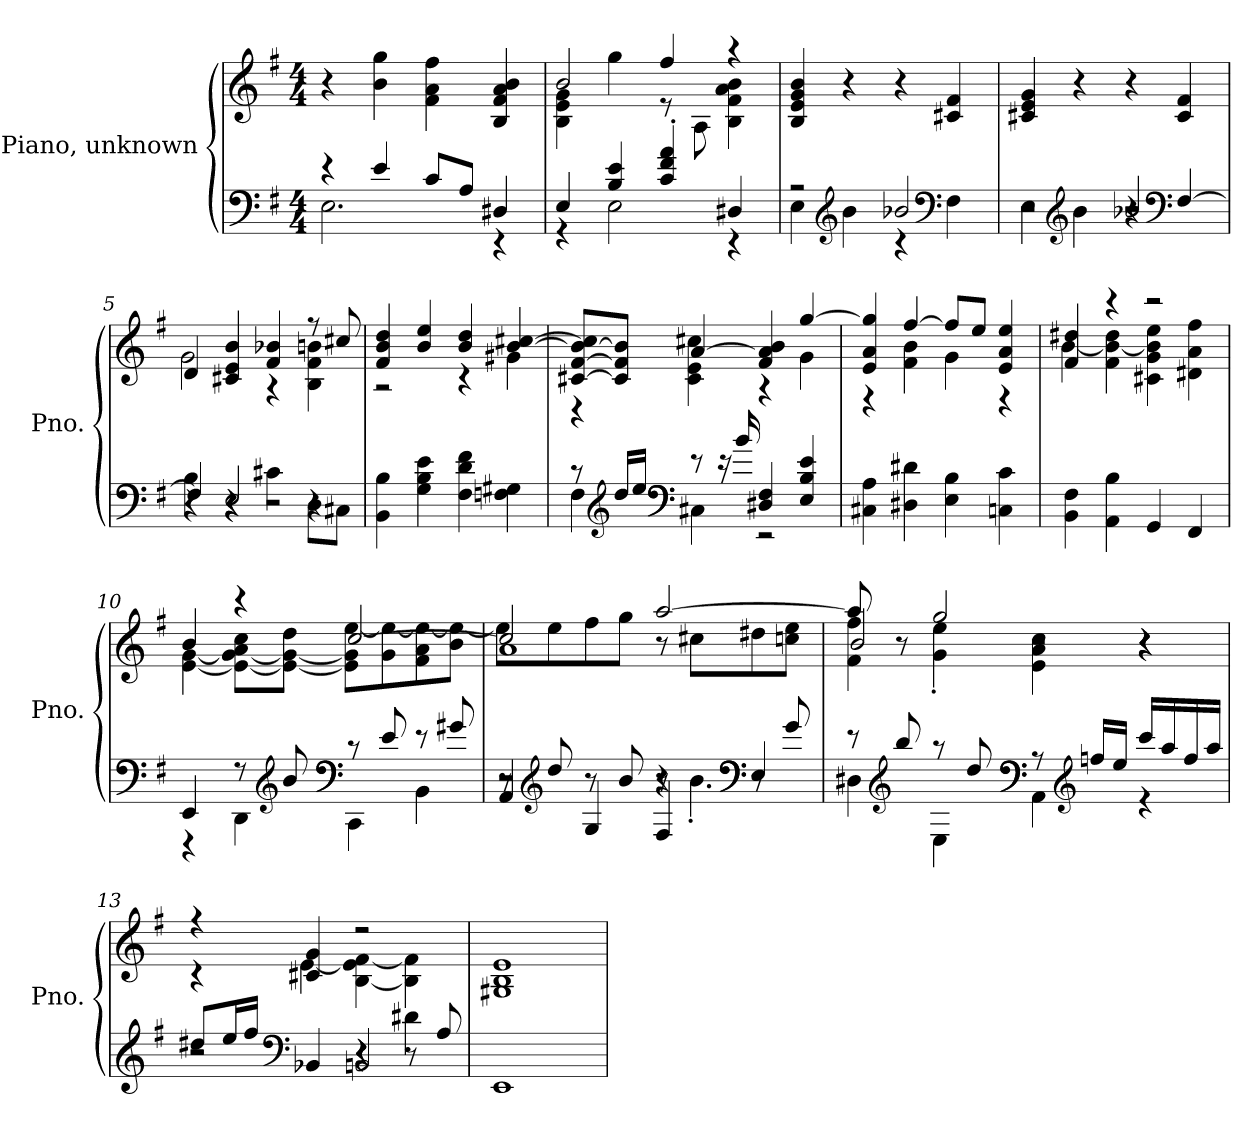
**kern	**kern
*part1	*part1
*staff2	*staff1
*I"Piano, unknown	*
*I'Pno.	*
*clefF4	*clefG2
*k[f#]	*k[f#]
*M4/4	*M4/4
*MM120	*MM120
=1	=1
*^	*
4r	2.E\	4r
4e/	.	4b\ 4gg\
8c/L	.	4f#\ 4a\ 4ff#\
8A/J	.	.
4D#X/	4r	4B/ 4f#/ 4a/ 4b/
=2	=2	=2
*	*	*^
4E/	4r	2b/	4B\ 4e\ 4g\
4B/ 4e/	2E\	.	4gg\
4c/' 4f#/' 4a/'	.	4ff#/	8r
.	.	.	8A\
4D#X/	4r	4r	4B\ 4f#\ 4a\ 4b\
*	*	*v	*v
=3	=3	=3
2r	4E\	4B/ 4e/ 4g/ 4b/
*clefG2	*	*
.	4b\	4r
2b-X/	4r	4r
*clefF4	*	*
.	4F#\	4c#X/ 4f#/
=4	=4	=4
*	*^	*
2r	4E\	2r	4c#X/ 4e/ 4g/
*clefG2	*	*	*
.	4b\	.	4r
2b-X/	2r	4r	4r
*clefF4	*	*	*
.	.	[4F#/	4c#/ 4f#/
!!LO:LB:g=z
=5	=5	=5	=5
*	*	*	*^
4r	4B\	4F#/]	4d/	2g\
2E/	4r	4r	4c#X/ 4e/ 4b/	.
.	4c#X\	2r	4f#/ 4b-X/	4r
4r	8D\L	.	8r	4B\ 4f#\ 4bn\
.	8C#X\J	.	8cc#X/	.
*v	*v	*v	*	*
=6	=6	=6
4BB\ 4B\	4f#/ 4b/ 4dd/	2r
4G\ 4B\ 4e\	4b/ 4ee/	.
4F#\ 4d\ 4f#\	4b/ 4dd/	4r
4Fn\ 4G#X\	[4b/ [4cc#X/	4g#X\
=7	=7	=7
*^	*	*
8r	4F#\	[8c#X/ [8f#/ 8b/_ 8cc#/]L	4r
*clefG2	*	*	*
16dd/LL	.	8c#/] 8f#/] 8b/]J	.
16ee/JJ	.	.	.
*clefF4	*	*	*
8r	4C#X\	[4a/	4c#\ 4e\ 4cc#X\
16r	.	.	.
16b/	.	.	.
4D#X/ 4F#/	2r	4f#/ 4a/] 4b/	4r
4E/ 4B/ 4e/	.	[4gg/	4g\
*v	*v	*	*
=8	=8	=8
4C#X\ 4A\	4e/ 4a/ 4gg/]	4r
4D#X\ 4d#X\	[4ff#/	4f#\ 4b\
4E\ 4B\	8ff#/L]	4g\
.	8ee/J	.
4Cn\ 4c\	4e/ 4a/ 4ee/	4r
!!LO:LB:g=z	!!
=9	=9	=9
4BB\ 4F#\	4f#/ 4dd#X/	[4b\
4AA\ 4B\	4r	4f#\ 4b\_ 4dd#\
4GG/	2r	4c#X\ 4g\ 4b\] 4ee\
4FF#/	.	4d#X\ 4a\ 4ff#\
=10	=10	=10
*^	*	*
4EE/	4r	4b/	[4e\ [4g\
8r	4DD\	4r	8e\_ 8g\_ 8a\ 8cc\L
*clefG2	*	*	*
8b/	.	.	8e\_ 8g\_ 8dd\J
*clefF4	*	*	*
8r	4CC\	[2cc/	8e\] 8g\] [8ee\L
8e/	.	.	8g\ 8ee\_
8r	4BB\	.	8f#\ 8a\ 8ee\_
8g#X/	.	.	8b\ 8ee\_J
=11	=11	=11	=11
*	*^	*	*^
8r	2r	4AA/	2cc/]	8ee\L]	1a
*clefG2	*	*	*	*	*
8dd/	.	.	.	8ee\	.
8r	.	4G/	.	8ff#\	.
8b/	.	.	.	8gg\J	.
4r	8r	4F#/	[2aa/	8r	.
.	4.b'\	.	.	8cc#X\L	.
*clefF4	*	*	*	*	*
8r	.	4E/	.	8dd#X\	.
8g/	.	.	.	8ccn\ 8ee\J	.
*	*v	*v	*	*	*
!!LO:LB:g=z	!!	!!
=12	=12	=12	=12	=12
8r	4D#X\	8aa/]	4f#\ 4ff#\	2b/
*clefG2	*	*	*	*
8bb/	.	8r	.	.
8r	4E\	2gg/	4g\' 4ee\'	.
8dd/	.	.	.	.
*clefF4	*	*	*	*
8r	4AA\	.	4e\ 4a\ 4cc\	2r
*clefG2	*	*	*	*
16ffn/LL	.	.	.	.
16ee/JJ	.	.	.	.
16ccc/LL	4r	4r	4r	.
16aa/	.	.	.	.
16ff/	.	.	.	.
16aa/JJ	.	.	.	.
*	*	*	*v	*v
=13	=13	=13	=13
*	*^	*	*
8dd#X/L	2r	2r	4r	4r
16ee/L	.	.	.	.
16ff#/JJ	.	.	.	.
*clefF4	*	*	*	*
4BB-X/	.	.	4c#X/ 4g/	[4e\
4r	4r	2BBn/	2r	[4B\ 4e\] [4f#\
8r	4d#X\	.	.	4B\] 4f#\]
8A/	.	.	.	.
*v	*v	*v	*	*
*	*v	*v
=14	=14
1EE	1G#X 1B 1e
=	=
*-	*-
